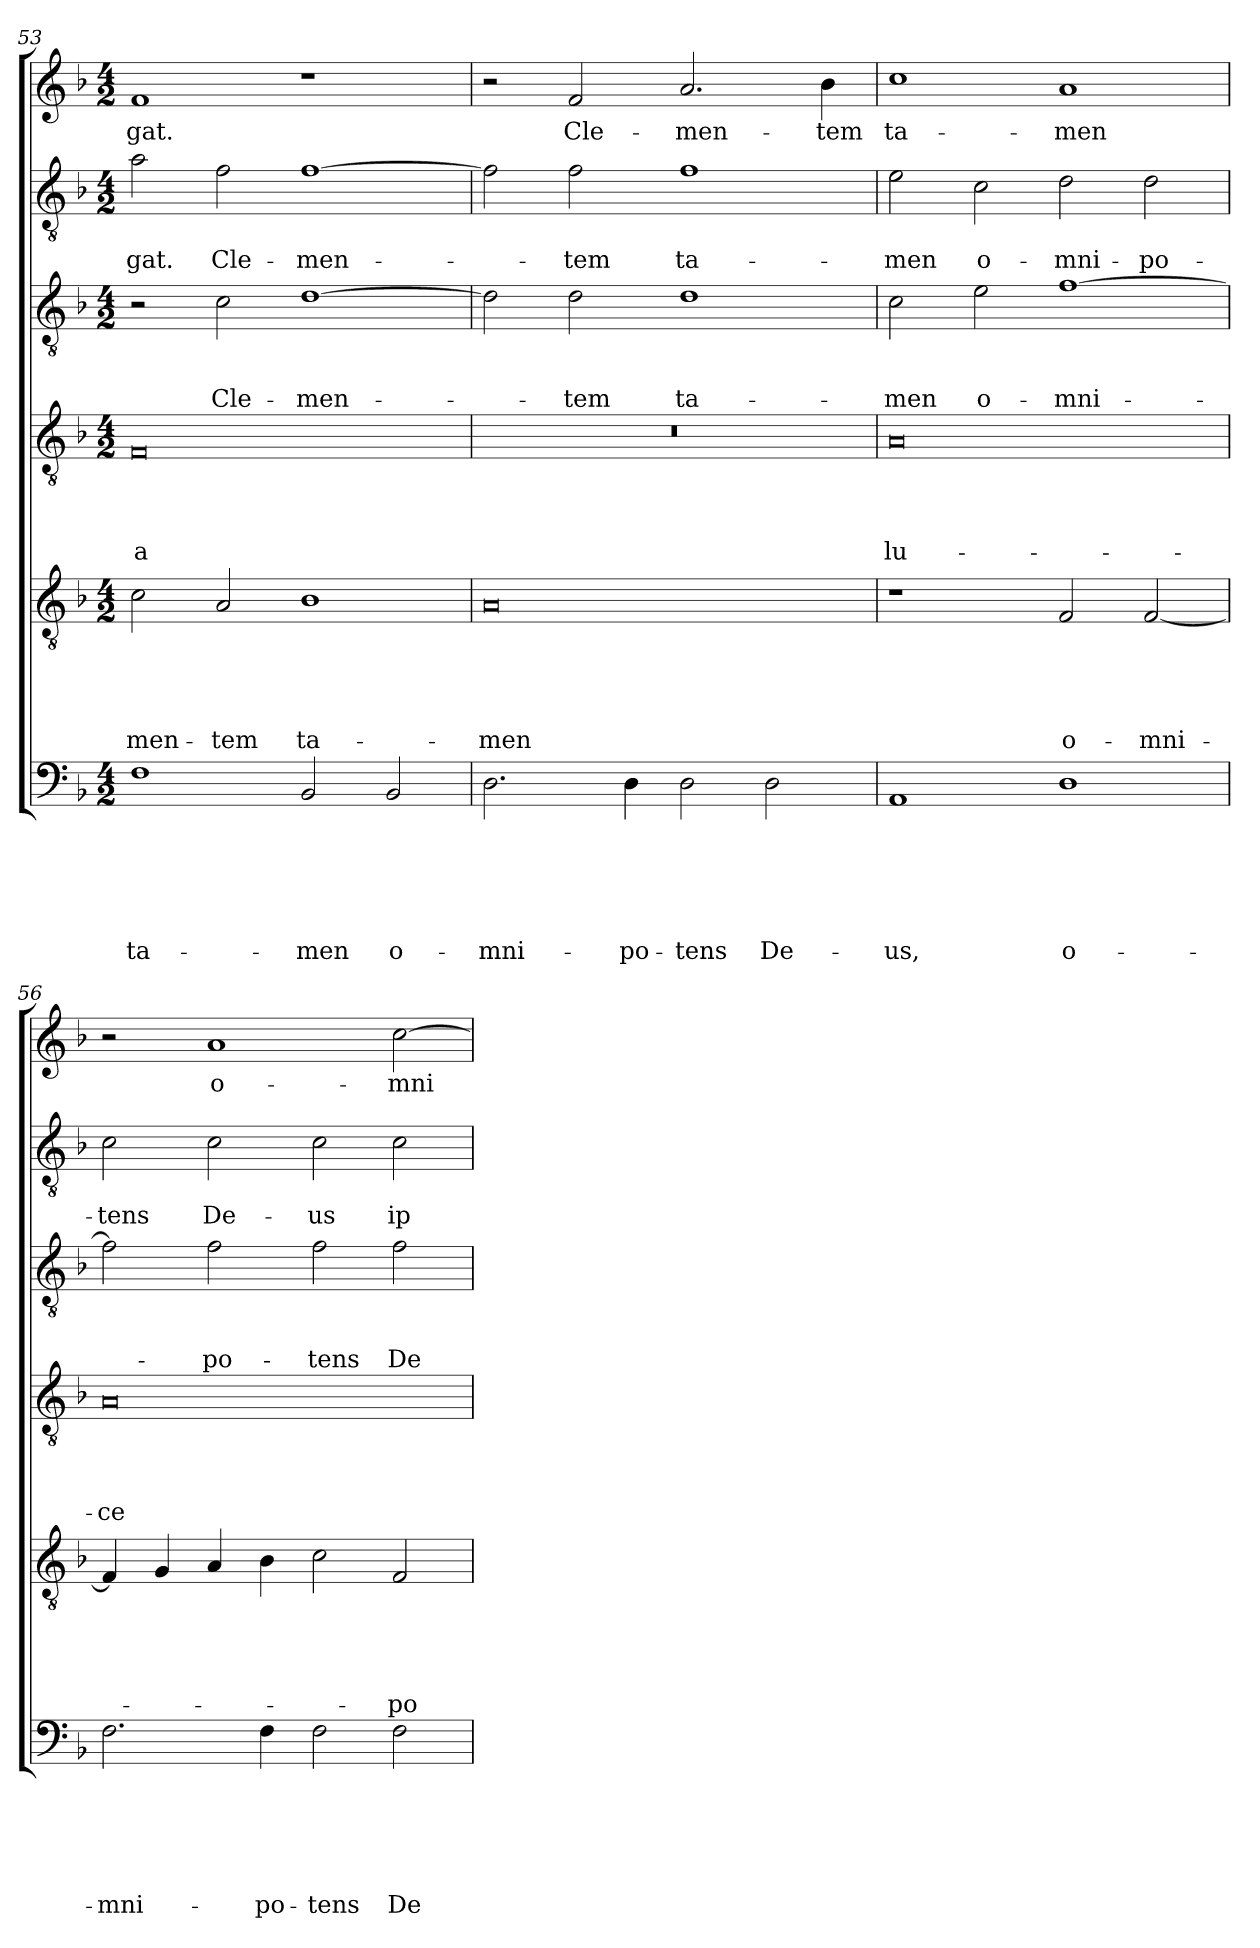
**kern	**text	**text	**text	**text	**text	**text	**kern	**text	**text	**text	**text	**text	**kern	**text	**text	**text	**text	**kern	**text	**text	**text	**kern	**text	**text	**kern	**text
*part6	*part6	*part6	*part6	*part6	*part6	*part6	*part5	*part5	*part5	*part5	*part5	*part5	*part4	*part4	*part4	*part4	*part4	*part3	*part3	*part3	*part3	*part2	*part2	*part2	*part1	*part1
*staff6	*staff6	*staff6	*staff6	*staff6	*staff6	*staff6	*staff5	*staff5	*staff5	*staff5	*staff5	*staff5	*staff4	*staff4	*staff4	*staff4	*staff4	*staff3	*staff3	*staff3	*staff3	*staff2	*staff2	*staff2	*staff1	*staff1
*clefF4	*	*	*	*	*	*	*clefGv2	*	*	*	*	*	*clefGv2	*	*	*	*	*clefGv2	*	*	*	*clefGv2	*	*	*clefG2	*
*k[b-]	*	*	*	*	*	*	*k[b-]	*	*	*	*	*	*k[b-]	*	*	*	*	*k[b-]	*	*	*	*k[b-]	*	*	*k[b-]	*
*F:	*	*	*	*	*	*	*F:	*	*	*	*	*	*F:	*	*	*	*	*F:	*	*	*	*F:	*	*	*F:	*
*M4/2	*	*	*	*	*	*	*M4/2	*	*	*	*	*	*M4/2	*	*	*	*	*M4/2	*	*	*	*M4/2	*	*	*M4/2	*
=53	=53	=53	=53	=53	=53	=53	=53	=53	=53	=53	=53	=53	=53	=53	=53	=53	=53	=53	=53	=53	=53	=53	=53	=53	=53	=53
!	!	!	!	!	!	!LO:LY:b	!	!	!	!	!	!LO:LY:b	!	!	!	!	!LO:LY:b	!	!	!	!	!	!	!LO:LY:b	!	!LO:LY:b
1F	.	.	.	.	.	ta-	2c\	.	.	.	.	-men-	0F	.	.	.	-a	2r	.	.	.	2a\	.	-gat.	1f	-gat.
!	!	!	!	!	!	!	!	!	!	!	!	!LO:LY:b	!	!	!	!	!	!	!	!	!LO:LY:b	!	!	!LO:LY:b	!	!
.	.	.	.	.	.	.	2A/	.	.	.	.	-tem	.	.	.	.	.	2c\	.	.	Cle-	2f\	.	Cle-	.	.
!	!	!	!	!	!	!LO:LY:b	!	!	!	!	!	!LO:LY:b	!	!	!	!	!	!	!	!	!LO:LY:b	!	!	!LO:LY:b	!	!
2BB-/	.	.	.	.	.	-men	1B-	.	.	.	.	ta-	.	.	.	.	.	[1d	.	.	-men-	[1f	.	-men-	1r	.
!	!	!	!	!	!	!LO:LY:b	!	!	!	!	!	!	!	!	!	!	!	!	!	!	!	!	!	!	!	!
2BB-/	.	.	.	.	.	o-	.	.	.	.	.	.	.	.	.	.	.	.	.	.	.	.	.	.	.	.
=54	=54	=54	=54	=54	=54	=54	=54	=54	=54	=54	=54	=54	=54	=54	=54	=54	=54	=54	=54	=54	=54	=54	=54	=54	=54	=54
!	!	!	!	!	!	!LO:LY:b	!	!	!	!	!	!LO:LY:b	!	!	!	!	!	!	!	!	!	!	!	!	!	!
2.D\	.	.	.	.	.	-mni-	0A	.	.	.	.	-men	0r	.	.	.	.	2d\]	.	.	.	2f\]	.	.	2r	.
!	!	!	!	!	!	!	!	!	!	!	!	!	!	!	!	!	!	!	!	!	!LO:LY:b	!	!	!LO:LY:b	!	!LO:LY:b
.	.	.	.	.	.	.	.	.	.	.	.	.	.	.	.	.	.	2d\	.	.	-tem	2f\	.	-tem	2f/	Cle-
!	!	!	!	!	!	!LO:LY:b	!	!	!	!	!	!	!	!	!	!	!	!	!	!	!	!	!	!	!	!
4D\	.	.	.	.	.	-po-	.	.	.	.	.	.	.	.	.	.	.	.	.	.	.	.	.	.	.	.
!	!	!	!	!	!	!LO:LY:b	!	!	!	!	!	!	!	!	!	!	!	!	!	!	!LO:LY:b	!	!	!LO:LY:b	!	!LO:LY:b
2D\	.	.	.	.	.	-tens	.	.	.	.	.	.	.	.	.	.	.	1d	.	.	ta-	1f	.	ta-	2.a/	-men-
!	!	!	!	!	!	!LO:LY:b	!	!	!	!	!	!	!	!	!	!	!	!	!	!	!	!	!	!	!	!
2D\	.	.	.	.	.	De-	.	.	.	.	.	.	.	.	.	.	.	.	.	.	.	.	.	.	.	.
!	!	!	!	!	!	!	!	!	!	!	!	!	!	!	!	!	!	!	!	!	!	!	!	!	!	!LO:LY:b
.	.	.	.	.	.	.	.	.	.	.	.	.	.	.	.	.	.	.	.	.	.	.	.	.	4b-\	-tem
=55	=55	=55	=55	=55	=55	=55	=55	=55	=55	=55	=55	=55	=55	=55	=55	=55	=55	=55	=55	=55	=55	=55	=55	=55	=55	=55
!	!	!	!	!	!	!LO:LY:b	!	!	!	!	!	!	!	!	!	!	!LO:LY:b	!	!	!	!LO:LY:b	!	!	!LO:LY:b	!	!LO:LY:b
1AA	.	.	.	.	.	-us,	1r	.	.	.	.	.	0A	.	.	.	lu-	2c\	.	.	-men	2e\	.	-men	1cc	ta-
!	!	!	!	!	!	!	!	!	!	!	!	!	!	!	!	!	!	!	!	!	!LO:LY:b	!	!	!LO:LY:b	!	!
.	.	.	.	.	.	.	.	.	.	.	.	.	.	.	.	.	.	2e\	.	.	o-	2c\	.	o-	.	.
!	!	!	!	!	!	!LO:LY:b	!	!	!	!	!	!LO:LY:b	!	!	!	!	!	!	!	!	!LO:LY:b	!	!	!LO:LY:b	!	!LO:LY:b
1D	.	.	.	.	.	o-	2F/	.	.	.	.	o-	.	.	.	.	.	[1f	.	.	-mni-	2d\	.	-mni-	1a	-men
!	!	!	!	!	!	!	!	!	!	!	!	!LO:LY:b	!	!	!	!	!	!	!	!	!	!	!	!LO:LY:b	!	!
.	.	.	.	.	.	.	[2F/	.	.	.	.	-mni-	.	.	.	.	.	.	.	.	.	2d\	.	-po-	.	.
!!LO:PB:g=z
=56	=56	=56	=56	=56	=56	=56	=56	=56	=56	=56	=56	=56	=56	=56	=56	=56	=56	=56	=56	=56	=56	=56	=56	=56	=56	=56
!	!	!	!	!	!	!LO:LY:b	!	!	!	!	!	!	!	!	!	!	!LO:LY:b	!	!	!	!	!	!	!LO:LY:b	!	!
2.F\	.	.	.	.	.	-mni-	4F/]	.	.	.	.	.	0A	.	.	.	-ce-	2f\]	.	.	.	2c\	.	-tens	2r	.
.	.	.	.	.	.	.	4G/	.	.	.	.	.	.	.	.	.	.	.	.	.	.	.	.	.	.	.
!	!	!	!	!	!	!	!	!	!	!	!	!	!	!	!	!	!	!	!	!	!LO:LY:b	!	!	!LO:LY:b	!	!LO:LY:b
.	.	.	.	.	.	.	4A/	.	.	.	.	.	.	.	.	.	.	2f\	.	.	-po-	2c\	.	De-	1a	o-
!	!	!	!	!	!	!LO:LY:b	!	!	!	!	!	!	!	!	!	!	!	!	!	!	!	!	!	!	!	!
4F\	.	.	.	.	.	-po-	4B-\	.	.	.	.	.	.	.	.	.	.	.	.	.	.	.	.	.	.	.
!	!	!	!	!	!	!LO:LY:b	!	!	!	!	!	!	!	!	!	!	!	!	!	!	!LO:LY:b	!	!	!LO:LY:b	!	!
2F\	.	.	.	.	.	-tens	2c\	.	.	.	.	.	.	.	.	.	.	2f\	.	.	-tens	2c\	.	-us	.	.
!	!	!	!	!	!	!LO:LY:b	!	!	!	!	!	!LO:LY:b	!	!	!	!	!	!	!	!	!LO:LY:b	!	!	!LO:LY:b	!	!LO:LY:b
2F\	.	.	.	.	.	De-	2F/	.	.	.	.	-po-	.	.	.	.	.	2f\	.	.	De-	2c\	.	ip-	[2cc\	-mni-
=	=	=	=	=	=	=	=	=	=	=	=	=	=	=	=	=	=	=	=	=	=	=	=	=	=	=
*-	*-	*-	*-	*-	*-	*-	*-	*-	*-	*-	*-	*-	*-	*-	*-	*-	*-	*-	*-	*-	*-	*-	*-	*-	*-	*-
